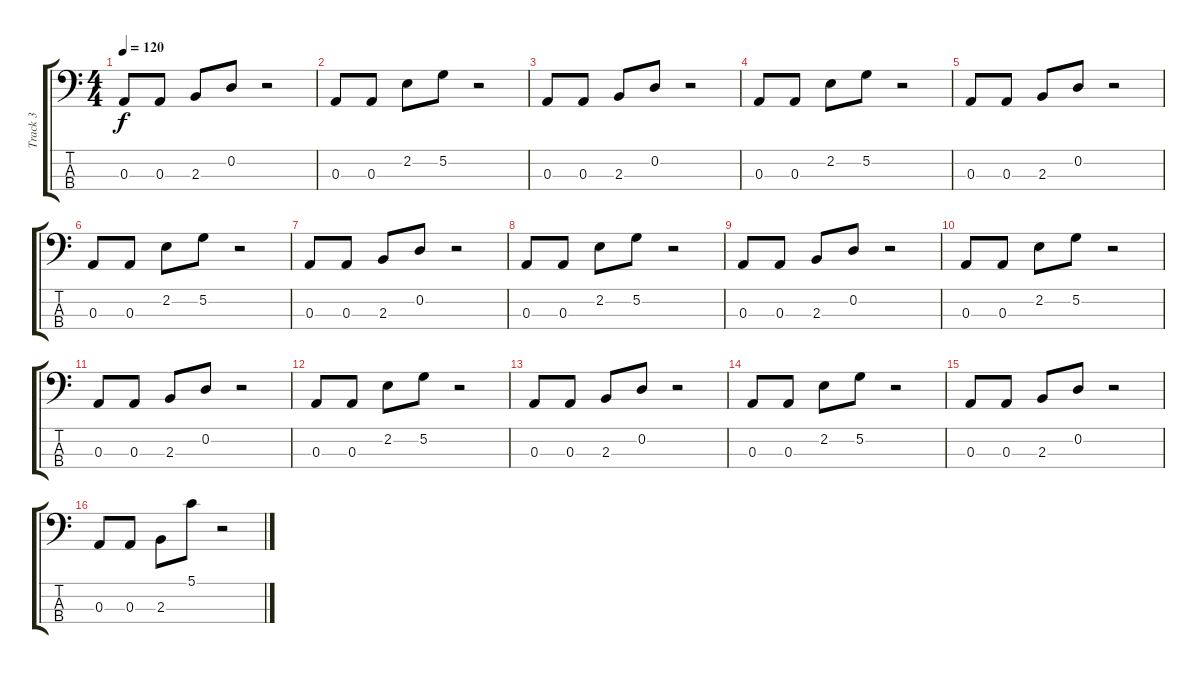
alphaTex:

\track ("Track 3" "Track 3") {instrument electricbasspick}
\staff {score tabs}
\tuning (G2 D2 A1 E1) {hide}
\ts (4 4)
\tempo 120
\clef f4
\ks c
0.3.8{dy f} 0.3.8 2.3.8 0.2.8 r.2 |
0.3.8 0.3.8 2.2.8 5.2.8 r.2 |
0.3.8 0.3.8 2.3.8 0.2.8 r.2 |
0.3.8 0.3.8 2.2.8 5.2.8 r.2 |
0.3.8 0.3.8 2.3.8 0.2.8 r.2 |
0.3.8 0.3.8 2.2.8 5.2.8 r.2 |
0.3.8 0.3.8 2.3.8 0.2.8 r.2 |
0.3.8 0.3.8 2.2.8 5.2.8 r.2 |
0.3.8 0.3.8 2.3.8 0.2.8 r.2 |
0.3.8 0.3.8 2.2.8 5.2.8 r.2 |
0.3.8 0.3.8 2.3.8 0.2.8 r.2 |
0.3.8 0.3.8 2.2.8 5.2.8 r.2 |
0.3.8 0.3.8 2.3.8 0.2.8 r.2 |
0.3.8 0.3.8 2.2.8 5.2.8 r.2 |
0.3.8 0.3.8 2.3.8 0.2.8 r.2 |
0.3.8 0.3.8 2.3.8 5.1.8 r.2
